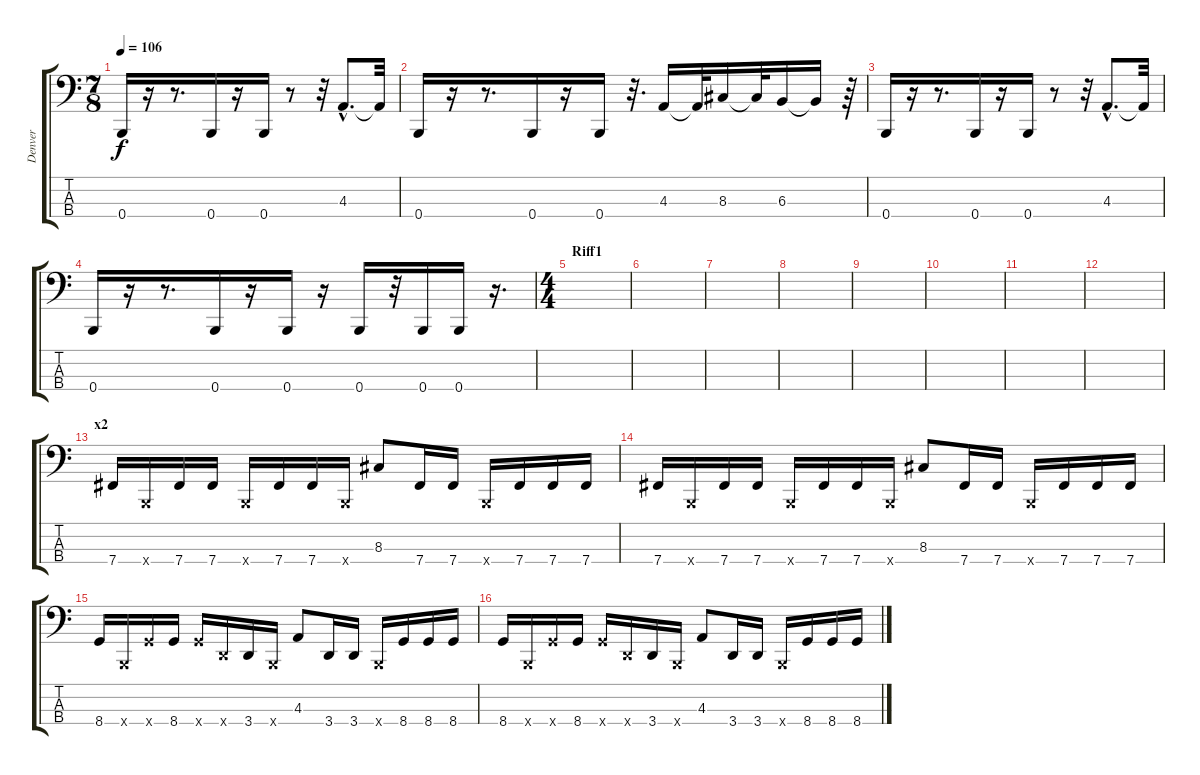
\track ("Denver" "Denver") {instrument slapbass2}
\staff {score tabs}
\tuning (Eb2 Bb1 F1 B0) {hide}
\ts (7 8)
\tempo 106
\clef f4
\ks c
0.4.16{dy f} r.16 r.8{d} 0.4.16 r.16 0.4.16 r.8 r.32 4.3{hac}.8{d} 4.3{t}.32 |
0.4.16 r.16 r.8{d} 0.4.16 r.16 0.4.16 r.32{d} 4.3.16 4.3{t}.32 8.3.16 8.3{t}.32 6.3.16 6.3{t}.16 r.64 |
0.4.16 r.16 r.8{d} 0.4.16 r.16 0.4.16 r.8 r.32 4.3{hac}.8{d} 4.3{t}.32 |
0.4.16 r.16 r.8{d} 0.4.16 r.16 0.4.16 r.16 0.4.16 r.32 0.4.16 0.4.16 r.16{d} |
\ts (4 4)
\section ("" "Riff1")
|
|
|
|
|
|
|
|
\section ("" "x2")
7.4.16 0.4{x}.16 7.4.16 7.4.16 0.4{x}.16 7.4.16 7.4.16 0.4{x}.16 8.3.8 7.4.16 7.4.16 0.4{x}.16 7.4.16 7.4.16 7.4.16 |
7.4.16 0.4{x}.16 7.4.16 7.4.16 0.4{x}.16 7.4.16 7.4.16 0.4{x}.16 8.3.8 7.4.16 7.4.16 0.4{x}.16 7.4.16 7.4.16 7.4.16 |
8.4.16 0.4{x}.16 8.4{x}.16 8.4.16 8.4{x}.16 3.4{x}.16 3.4.16 0.4{x}.16 4.3.8 3.4.16 3.4.16 0.4{x}.16 8.4.16 8.4.16 8.4.16 |
8.4.16 0.4{x}.16 8.4{x}.16 8.4.16 8.4{x}.16 3.4{x}.16 3.4.16 0.4{x}.16 4.3.8 3.4.16 3.4.16 0.4{x}.16 8.4.16 8.4.16 8.4.16
